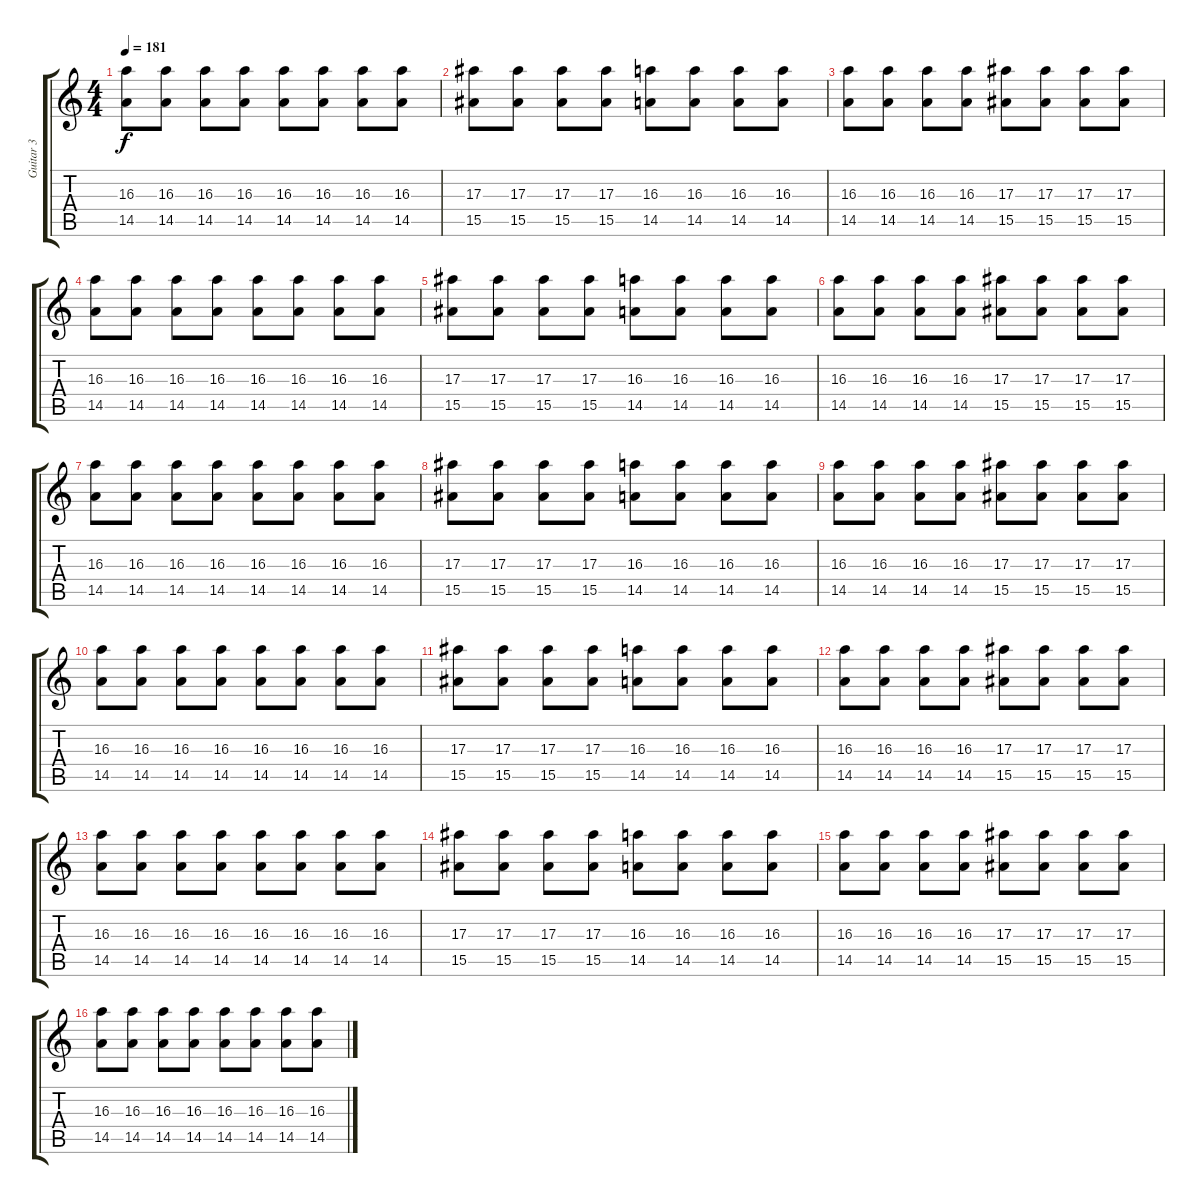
\track ("Guitar 3" "Guitar 3") {instrument overdrivenguitar}
\staff {score tabs}
\tuning (D4 A3 F3 C3 G2 D2) {hide}
\ts (4 4)
\tempo 181
\clef g2
\ks c
(16.3 14.5).8{dy f} (16.3 14.5).8 (16.3 14.5).8 (16.3 14.5).8 (16.3 14.5).8 (16.3 14.5).8 (16.3 14.5).8 (16.3 14.5).8 |
(17.3 15.5).8 (17.3 15.5).8 (17.3 15.5).8 (17.3 15.5).8 (16.3 14.5).8 (16.3 14.5).8 (16.3 14.5).8 (16.3 14.5).8 |
(16.3 14.5).8 (16.3 14.5).8 (16.3 14.5).8 (16.3 14.5).8 (17.3 15.5).8 (17.3 15.5).8 (17.3 15.5).8 (17.3 15.5).8 |
(16.3 14.5).8{volume 12} (16.3 14.5).8 (16.3 14.5).8 (16.3 14.5).8 (16.3 14.5).8 (16.3 14.5).8 (16.3 14.5).8 (16.3 14.5).8 |
(17.3 15.5).8 (17.3 15.5).8 (17.3 15.5).8 (17.3 15.5).8 (16.3 14.5).8 (16.3 14.5).8 (16.3 14.5).8 (16.3 14.5).8 |
(16.3 14.5).8 (16.3 14.5).8 (16.3 14.5).8 (16.3 14.5).8 (17.3 15.5).8 (17.3 15.5).8 (17.3 15.5).8 (17.3 15.5).8 |
(16.3 14.5).8 (16.3 14.5).8 (16.3 14.5).8 (16.3 14.5).8 (16.3 14.5).8 (16.3 14.5).8 (16.3 14.5).8 (16.3 14.5).8 |
(17.3 15.5).8 (17.3 15.5).8 (17.3 15.5).8 (17.3 15.5).8 (16.3 14.5).8 (16.3 14.5).8 (16.3 14.5).8 (16.3 14.5).8 |
(16.3 14.5).8 (16.3 14.5).8 (16.3 14.5).8 (16.3 14.5).8 (17.3 15.5).8 (17.3 15.5).8 (17.3 15.5).8 (17.3 15.5).8 |
(16.3 14.5).8{volume 14} (16.3 14.5).8 (16.3 14.5).8 (16.3 14.5).8 (16.3 14.5).8 (16.3 14.5).8 (16.3 14.5).8 (16.3 14.5).8 |
(17.3 15.5).8 (17.3 15.5).8 (17.3 15.5).8 (17.3 15.5).8 (16.3 14.5).8 (16.3 14.5).8 (16.3 14.5).8 (16.3 14.5).8 |
(16.3 14.5).8 (16.3 14.5).8 (16.3 14.5).8 (16.3 14.5).8 (17.3 15.5).8 (17.3 15.5).8 (17.3 15.5).8 (17.3 15.5).8 |
(16.3 14.5).8 (16.3 14.5).8 (16.3 14.5).8 (16.3 14.5).8 (16.3 14.5).8 (16.3 14.5).8 (16.3 14.5).8 (16.3 14.5).8 |
(17.3 15.5).8 (17.3 15.5).8 (17.3 15.5).8 (17.3 15.5).8 (16.3 14.5).8 (16.3 14.5).8 (16.3 14.5).8 (16.3 14.5).8 |
(16.3 14.5).8 (16.3 14.5).8 (16.3 14.5).8 (16.3 14.5).8 (17.3 15.5).8 (17.3 15.5).8 (17.3 15.5).8 (17.3 15.5).8 |
(16.3 14.5).8{volume 16} (16.3 14.5).8 (16.3 14.5).8 (16.3 14.5).8 (16.3 14.5).8 (16.3 14.5).8 (16.3 14.5).8 (16.3 14.5).8
